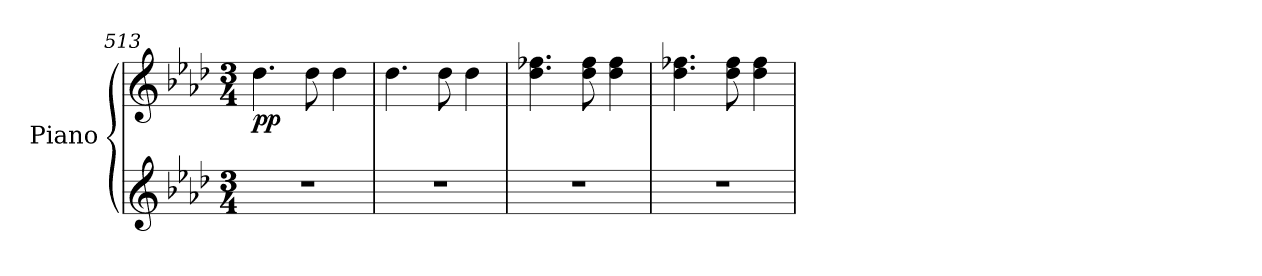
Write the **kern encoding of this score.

**kern	**kern	**dynam
*part1	*part1	*part1
*staff2	*staff1	*staff1/2
*I"Piano	*	*
*I'Pno.	*	*
*clefG2	*clefG2	*
*k[b-e-a-d-]	*k[b-e-a-d-]	*
*M3/4	*M3/4	*
=513	=513	=513
!	!	!LO:DY:b
2.r	4.dd-\	pp
.	8dd-\	.
.	4dd-\	.
=514	=514	=514
2.r	4.dd-\	.
.	8dd-\	.
.	4dd-\	.
=515	=515	=515
2.r	4.dd-\ 4.ff-X\	.
.	8dd-\ 8ff-\	.
.	4dd-\ 4ff-\	.
!!LO:LB:g=z
=516	=516	=516
2.r	4.dd-\ 4.ff-X\	.
.	8dd-\ 8ff-\	.
.	4dd-\ 4ff-\	.
=	=	=
*-	*-	*-
